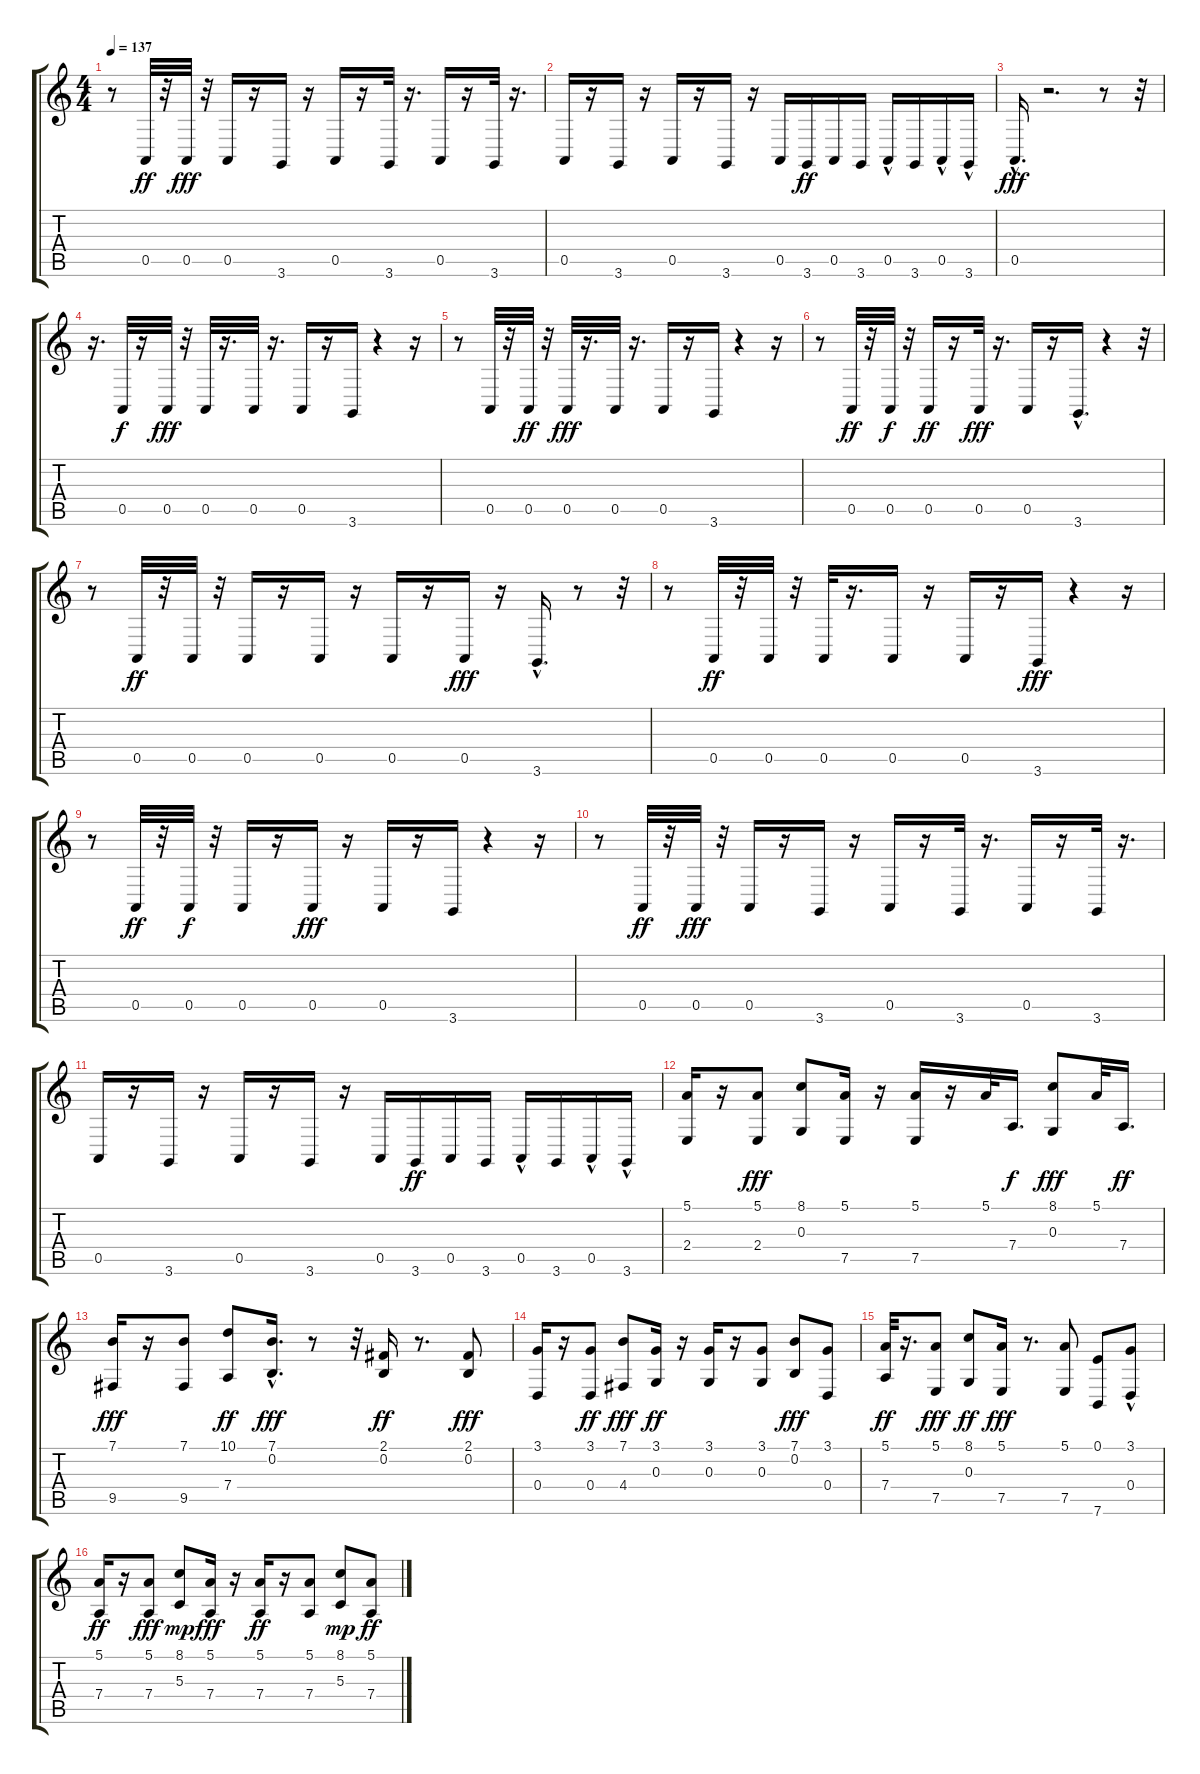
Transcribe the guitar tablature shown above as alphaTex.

\track "" {instrument bagpipe}
\staff {score tabs}
\tuning (E4 B3 G3 D3 A2 E2) {hide}
\ts (4 4)
\tempo 137
\clef g2
\ks c
r.8{dy fff} 0.5.32{dy ff} r.32 0.5.32{dy fff} r.32 0.5.16 r.16 3.6.16 r.16 0.5.16 r.16 3.6.32 r.16{d} 0.5.16 r.16 3.6.32 r.16{d} |
0.5.16 r.16 3.6.16 r.16 0.5.16 r.16 3.6.16 r.16 0.5.16 3.6.16{dy ff} 0.5.16 3.6.16 0.5{hac}.16 3.6.16 0.5{hac}.16 3.6{hac}.16 |
0.5{hac}.16{d dy fff} r.2{d} r.8 r.32 |
r.16{d} 0.5.32{dy f} r.16 0.5.32{dy fff} r.32 0.5.32 r.16{d} 0.5.32 r.16{d} 0.5.16 r.16 3.6.16 r.4 r.16 |
r.8 0.5.32 r.32 0.5.32{dy ff} r.32 0.5.32{dy fff} r.16{d} 0.5.32 r.16{d} 0.5.16 r.16 3.6.16 r.4 r.16 |
r.8 0.5.32{dy ff} r.32 0.5.32{dy f} r.32 0.5.16{dy ff} r.16 0.5.32{dy fff} r.16{d} 0.5.16 r.16 3.6{hac}.16{d} r.4 r.32 |
r.8 0.5.32{dy ff} r.32 0.5.32 r.32 0.5.16 r.16 0.5.16 r.16 0.5.16 r.16 0.5.16{dy fff} r.16 3.6{hac}.16{d} r.8 r.32 |
r.8 0.5.32{dy ff} r.32 0.5.32 r.32 0.5.32 r.16{d} 0.5.16 r.16 0.5.16 r.16 3.6.16{dy fff} r.4 r.16 |
r.8 0.5.32{dy ff} r.32 0.5.32{dy f} r.32 0.5.16 r.16 0.5.16{dy fff} r.16 0.5.16 r.16 3.6.16 r.4 r.16 |
r.8 0.5.32{dy ff} r.32 0.5.32{dy fff} r.32 0.5.16 r.16 3.6.16 r.16 0.5.16 r.16 3.6.32 r.16{d} 0.5.16 r.16 3.6.32 r.16{d} |
0.5.16 r.16 3.6.16 r.16 0.5.16 r.16 3.6.16 r.16 0.5.16 3.6.16{dy ff} 0.5.16 3.6.16 0.5{hac}.16 3.6.16 0.5{hac}.16 3.6{hac}.16 |
(5.1 2.4).16 r.16 (5.1 2.4).8{dy fff} (8.1 0.3).8 (5.1 7.5).16 r.16 (5.1 7.5).16 r.16 5.1.32 7.4.16{d dy f} (8.1 0.3).8{dy fff} 5.1.32 7.4.16{d dy ff} |
(7.1 9.5).16{dy fff} r.16 (7.1 9.5).8 (10.1 7.4).8{dy ff} (7.1{hac} 0.2{hac}).16{d dy fff} r.8 r.32 (2.1 0.2).16{dy ff} r.8{d} (2.1 0.2).8{dy fff} |
(3.1 0.4).16 r.16 (3.1 0.4).8{dy ff} (7.1 4.4).8{dy fff} (3.1 0.3).16{dy ff} r.16 (3.1 0.3).16 r.16 (3.1 0.3).8 (7.1 0.2).8{dy fff} (3.1 0.4).8 |
(5.1 7.4).32{dy ff} r.16{d} (5.1 7.5).8{dy fff} (8.1 0.3).8{dy ff} (5.1 7.5).16{dy fff} r.8{d} (5.1 7.5).8 (0.1 7.6).8 (3.1 0.4{hac}).8 |
(5.1 7.4).16{dy ff} r.16 (5.1 7.4).8{dy fff} (8.1 5.3).8{dy mp} (5.1 7.4).16{dy fff} r.16 (5.1 7.4).16{dy ff} r.16 (5.1 7.4).8 (8.1 5.3).8{dy mp} (5.1 7.4).8{dy ff}
